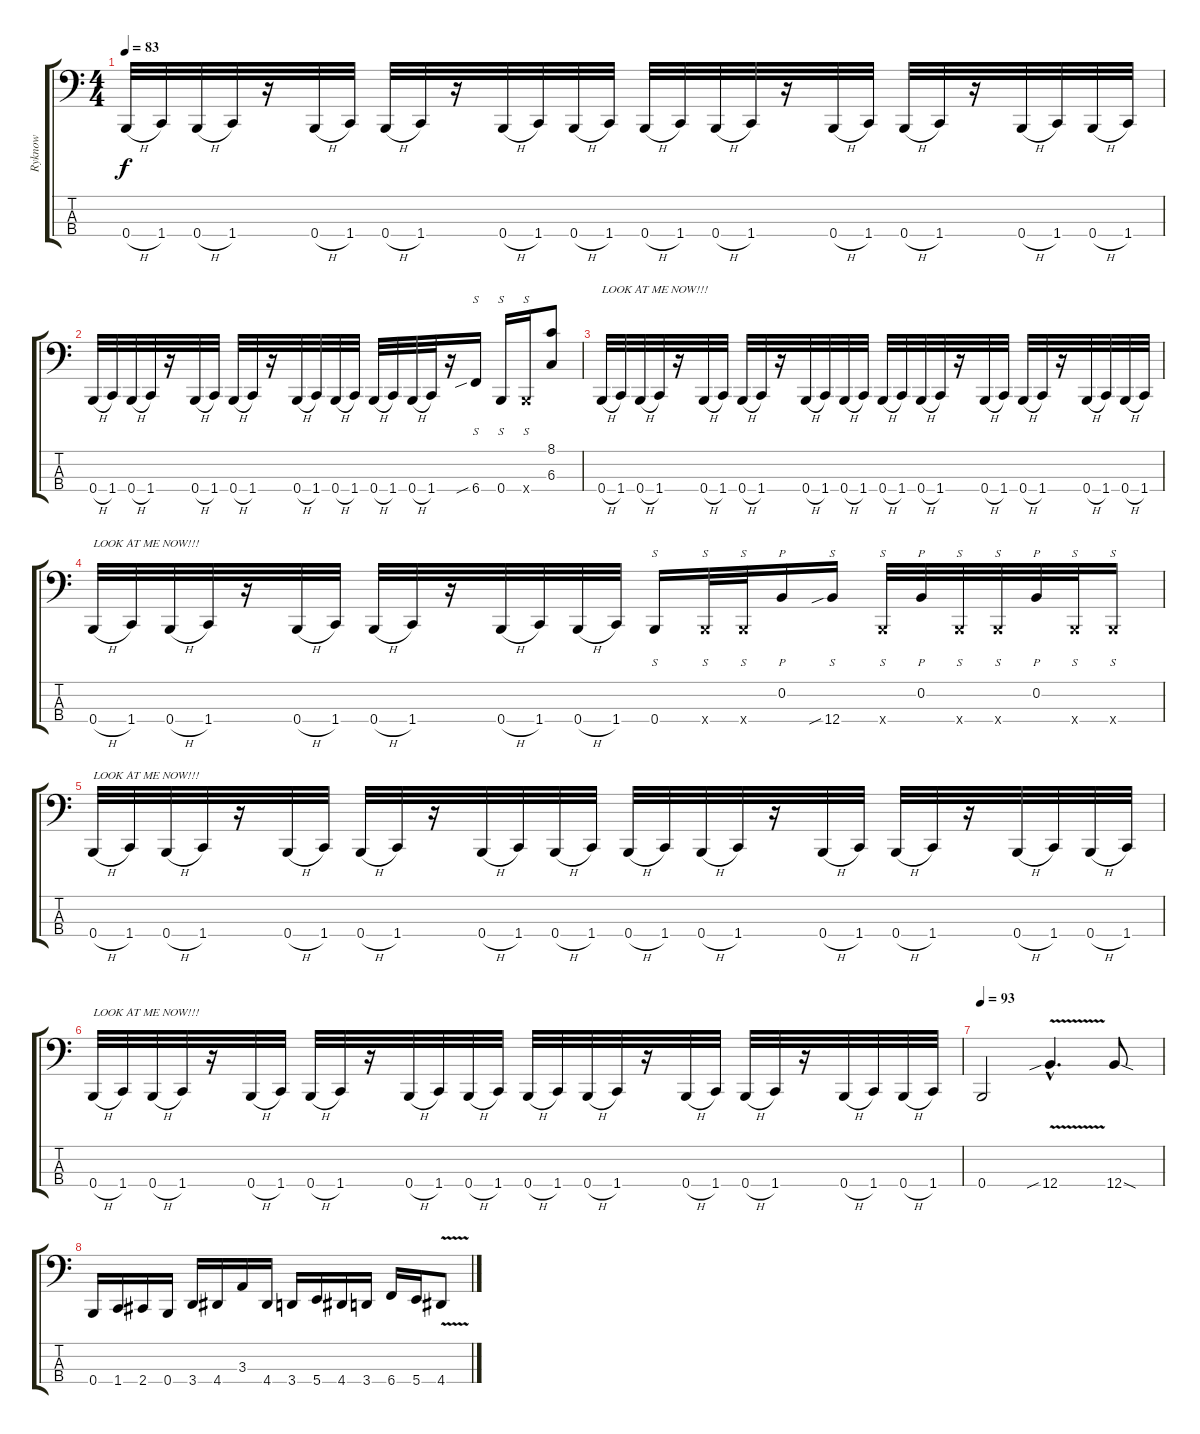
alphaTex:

\track ("Ryknow" "Ryknow") {instrument electricbassfinger}
\staff {score tabs}
\tuning (E2 B1 Gb1 B0) {hide}
\ts (4 4)
\tempo 83
\clef f4
\ks c
0.4{h}.32{dy f} 1.4.32 0.4{h}.32 1.4.32 r.16 0.4{h}.32 1.4.32 0.4{h}.32 1.4.32 r.16 0.4{h}.32 1.4.32 0.4{h}.32 1.4.32 0.4{h}.32 1.4.32 0.4{h}.32 1.4.32 r.16 0.4{h}.32 1.4.32 0.4{h}.32 1.4.32 r.16 0.4{h}.32 1.4.32 0.4{h}.32 1.4.32 |
0.4{h}.32 1.4.32 0.4{h}.32 1.4.32 r.16 0.4{h}.32 1.4.32 0.4{h}.32 1.4.32 r.16 0.4{h}.32 1.4.32 0.4{h}.32 1.4.32 0.4{h}.32 1.4.32 0.4{h}.32 1.4.32 r.16 6.4{sib}.16{s instrument slapbass1} 0.4.16{s} 0.4{x}.16{s} (8.1 6.3).8 |
0.4{h}.32{txt "LOOK AT ME NOW!!!" instrument electricbassfinger} 1.4.32 0.4{h}.32 1.4.32 r.16 0.4{h}.32 1.4.32 0.4{h}.32 1.4.32 r.16 0.4{h}.32 1.4.32 0.4{h}.32 1.4.32 0.4{h}.32 1.4.32 0.4{h}.32 1.4.32 r.16 0.4{h}.32 1.4.32 0.4{h}.32 1.4.32 r.16 0.4{h}.32 1.4.32 0.4{h}.32 1.4.32 |
0.4{h}.32{txt "LOOK AT ME NOW!!!"} 1.4.32 0.4{h}.32 1.4.32 r.16 0.4{h}.32 1.4.32 0.4{h}.32 1.4.32 r.16 0.4{h}.32 1.4.32 0.4{h}.32 1.4.32 0.4.16{s instrument slapbass1} 0.4{x}.32{s} 0.4{x}.32{s} 0.2.16{p} 12.4{sib}.16{s} 0.4{x}.32{s} 0.2.32{p} 0.4{x}.32{s} 0.4{x}.32{s} 0.2.32{p} 0.4{x}.32{s} 0.4{x}.16{s} |
0.4{h}.32{txt "LOOK AT ME NOW!!!" instrument electricbassfinger} 1.4.32 0.4{h}.32 1.4.32 r.16 0.4{h}.32 1.4.32 0.4{h}.32 1.4.32 r.16 0.4{h}.32 1.4.32 0.4{h}.32 1.4.32 0.4{h}.32 1.4.32 0.4{h}.32 1.4.32 r.16 0.4{h}.32 1.4.32 0.4{h}.32 1.4.32 r.16 0.4{h}.32 1.4.32 0.4{h}.32 1.4.32 |
0.4{h}.32{txt "LOOK AT ME NOW!!!"} 1.4.32 0.4{h}.32 1.4.32 r.16 0.4{h}.32 1.4.32 0.4{h}.32 1.4.32 r.16 0.4{h}.32 1.4.32 0.4{h}.32 1.4.32 0.4{h}.32 1.4.32 0.4{h}.32 1.4.32 r.16 0.4{h}.32 1.4.32 0.4{h}.32 1.4.32 r.16 0.4{h}.32 1.4.32 0.4{h}.32 1.4.32 |
\tempo 93
0.4.2 12.4{v sib hac}.4{d} 12.4{sod}.8 |
0.4.16 1.4.16 2.4.16 0.4.16 3.4.16 4.4.16 3.3.16 4.4.16 3.4.16 5.4.16 4.4.16 3.4.16 6.4.16 5.4.16 4.4{v}.8
